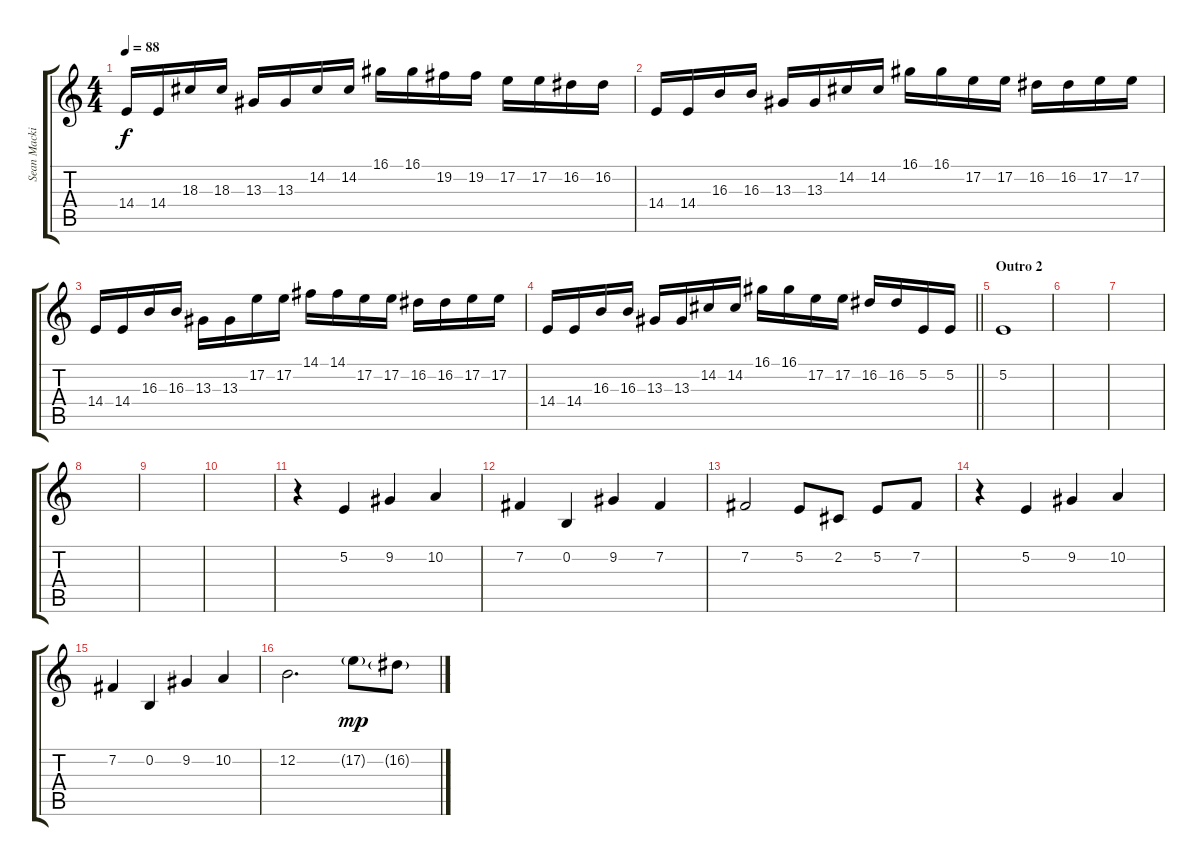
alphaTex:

\track ("Sean Mackin (Violin)" "Sean Macki") {instrument violin}
\staff {score tabs}
\tuning (E4 B3 G3 D3 A2 E2) {hide}
\ts (4 4)
\tempo 88
\clef g2
\ks c
14.4.16{dy f} 14.4.16 18.3.16 18.3.16 13.3.16 13.3.16 14.2.16 14.2.16 16.1.16 16.1.16 19.2.16 19.2.16 17.2.16 17.2.16 16.2.16 16.2.16 |
14.4.16 14.4.16 16.3.16 16.3.16 13.3.16 13.3.16 14.2.16 14.2.16 16.1.16 16.1.16 17.2.16 17.2.16 16.2.16 16.2.16 17.2.16 17.2.16 |
14.4.16 14.4.16 16.3.16 16.3.16 13.3.16 13.3.16 17.2.16 17.2.16 14.1.16 14.1.16 17.2.16 17.2.16 16.2.16 16.2.16 17.2.16 17.2.16 |
\barLineRight lightlight
14.4.16 14.4.16 16.3.16 16.3.16 13.3.16 13.3.16 14.2.16 14.2.16 16.1.16 16.1.16 17.2.16 17.2.16 16.2.16 16.2.16 5.2.16 5.2.16 |
\section ("" "Outro 2 ")
5.2.1 |
|
|
|
|
|
r.4 5.2.4{volume 16} 9.2.4 10.2.4 |
7.2.4 0.2.4 9.2.4 7.2.4 |
7.2.2 5.2.8 2.2.8 5.2.8 7.2.8 |
r.4 5.2.4 9.2.4 10.2.4 |
7.2.4 0.2.4 9.2.4 10.2.4 |
12.2.2{d} 17.2{g}.8{dy mp} 16.2{g}.8
